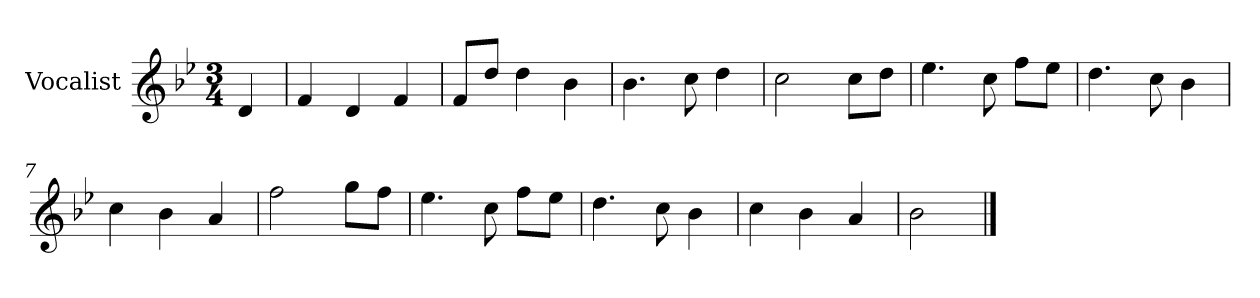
**kern
*part1
*staff1
*I"Vocalist
*k[b-e-]
*B-:
*M3/4
=
4d
=1
4f
4d
4f
=2
8fL
8ddJ
4dd
4b-
=3
4.b-
8cc
4dd
=4
2cc
8ccL
8ddJ
=5
4.ee-
8cc
8ffL
8ee-J
=6
4.dd
8cc
4b-
=7
4cc
4b-
4a
=8
2ff
8ggL
8ffJ
=9
4.ee-
8cc
8ffL
8ee-J
=10
4.dd
8cc
4b-
=11
4cc
4b-
4a
=12
2b-
==
*-
